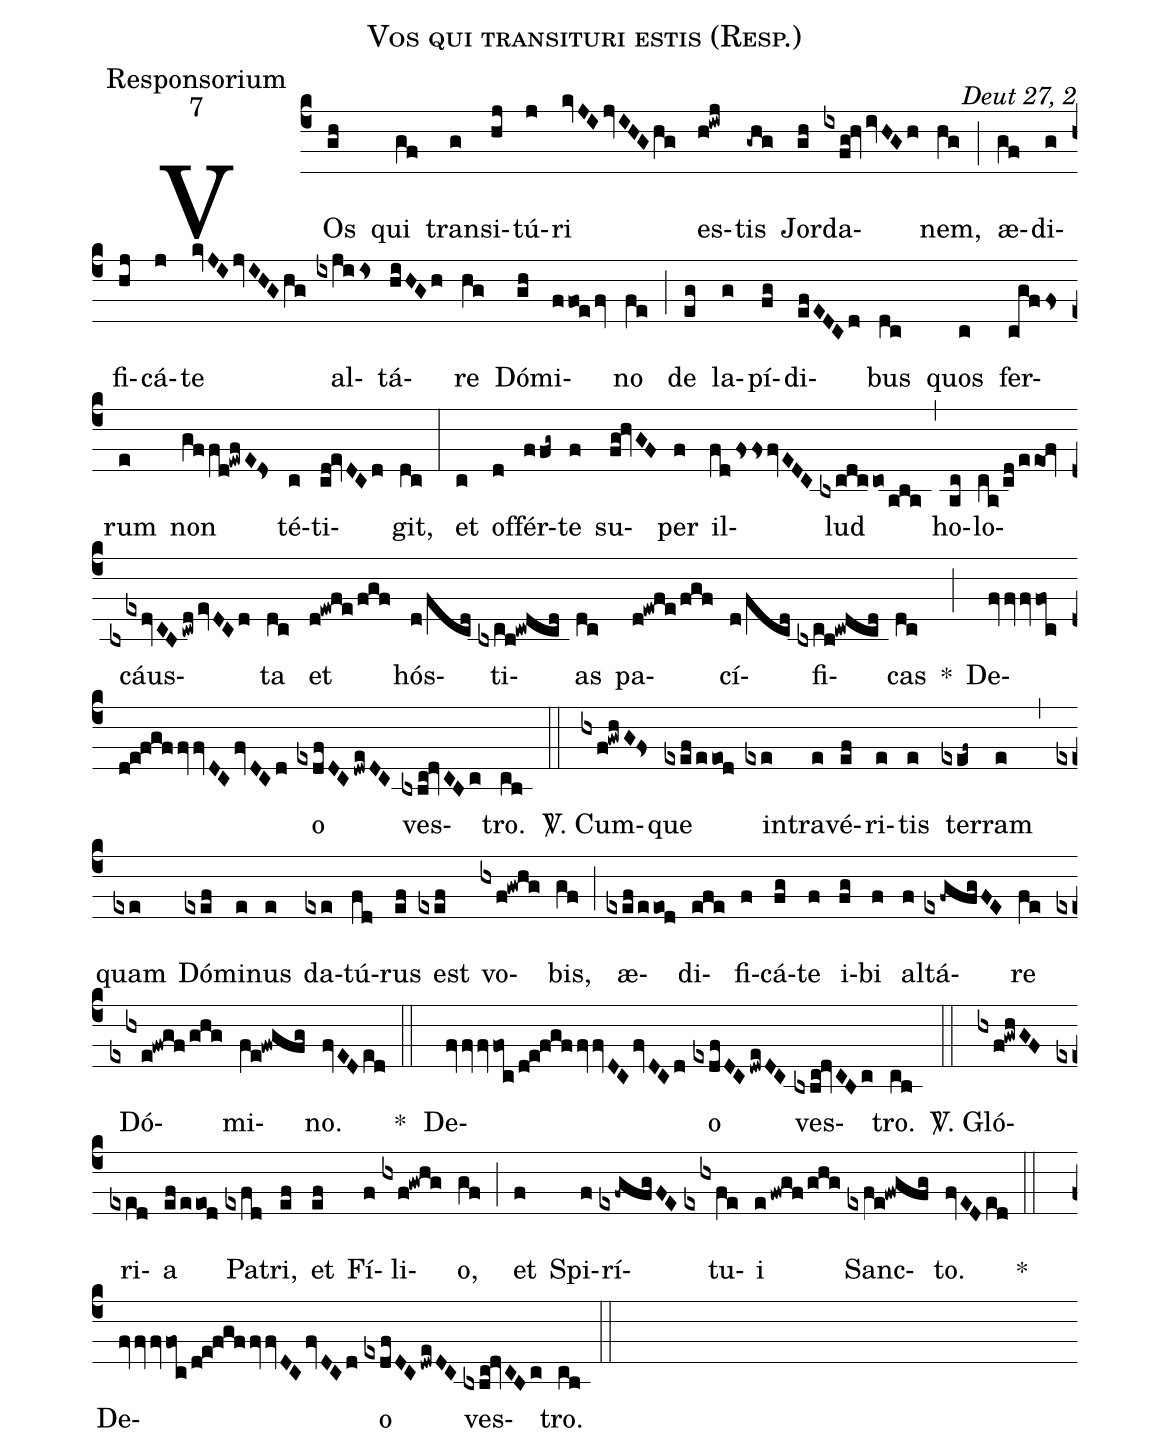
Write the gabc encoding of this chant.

name:Vos qui transituri estis (Resp.);
office-part:Responsorium;
mode:7;
commentary:Deut 27, 2;
%%
(c4)VOs(gh) qui(gf) trans(g)i(hj)tú(j)ri(kvJIjvIHGhg) es(h!iwj)tis(-ghg) Jor(gh)da(ixfg!hv/ivHGh)nem,(hg) (;) æ(gf)di(g)fi(hj)cá(j)te(kvJIjvIHGhg) al(ixjiis)tá(hiHGh)re(hg) Dó(gh)mi(ffoe/fv)no(fe) (;) de(eg) la(g)pí(fg)di(efEDCd)bus(dc) quos(c) fer(cgffs)rum(e) non(gffd!ewfE!Ds) té(c)ti(cd!evDCd)git,(dc) (:) et(c) of(d)fér(ffg~)te(f) su(fg!hvGF)per(f) il(fdfssfvEDC)lud(bxcdcco/aba) (,) ho(ac)lo(ca/cd/eeof)cáus(bxexdvCB/cwd/evDCd)ta(dc) et(d!ewfe/fgf) hós(d/fcd)ti(bxcb!cwdcd)as(dc) pa(d!ewfe/fgf)cí(d/fcd)fi(bxcb!cwdcd)cas(dc) *(;) De(fvfvfv/foc/d!e!fgffvfvDCfvDCd)o(exdfDC/dweDC) ves(bxbc!dvCBc)tro.(cb) (::)

<sp>V/</sp>. Cum(hxf!gwhG!Fs)que(exef/eeod) in(exe)tra(e)vé(ef)ri(e)tis(e) ter(exef~)ram(e) (,) quam(exe) Dó(exef)mi(e)nus(e) da(exe)tú(fd)rus(ef) est(exef) vo(hxf!gwhg)bis,(gf) (;) æ(exef/eeod)di(efe)fi(f)cá(fg)te(f) i(fg)bi(f) al(f)tá(ex-fgfgFE)re(fe) Dó(exhxe!fwgf/ghg)mi(fe!fwgfg)no.(fvEDed) (::)
*() De(fvfvfv/foc/d!e!fgffvfvDCfvDCd)o(exdfDC/dweDC) ves(bxbc!dvCBc)tro.(cb) (::)

<sp>V/</sp>. Gló(hxf!gwhGF)ri(exed)a(ef/eeod) Pa(exfd)tri,(ef) et(ef) Fí(f)li(hxf!gwhg)o,(gf) (;) et(f) Spi(f)rí(ex-fgfgFE)tu(exhxfe)i(efwgf/ghg) Sanc(exfe!fwgfg)to.(fvEDed) (::)
*() De(fvfvfv/foc/d!e!fgffvfvDCfvDCd)o(exdfDC/dweDC) ves(bxbc!dvCBc)tro.(cb) (::)
